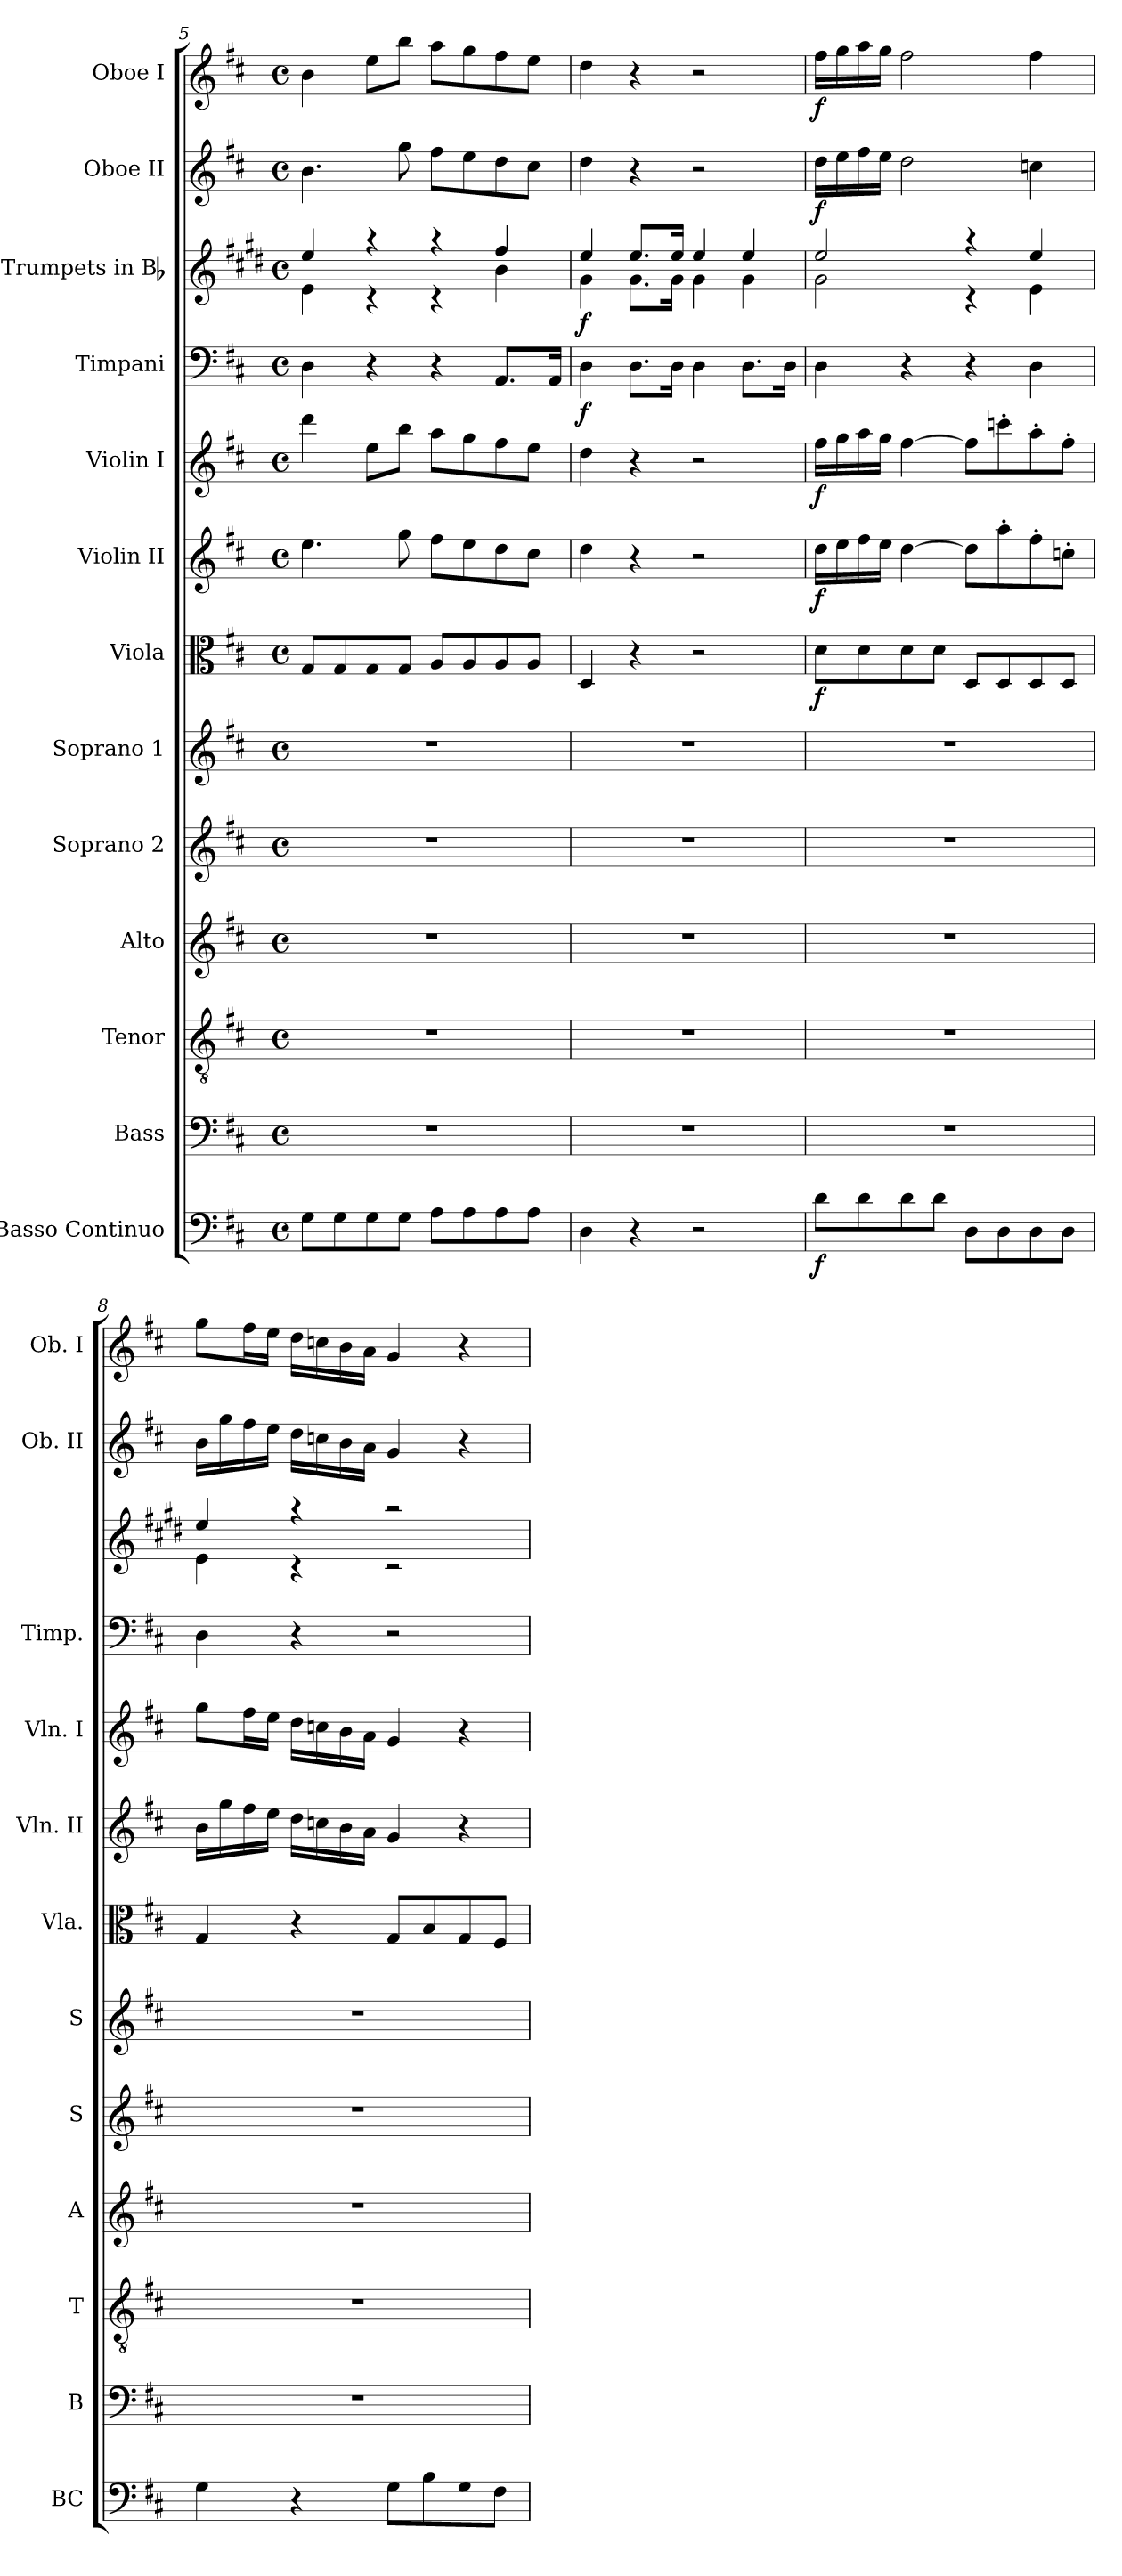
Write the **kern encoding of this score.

**kern	**dynam	**kern	**kern	**kern	**kern	**kern	**kern	**dynam	**kern	**dynam	**kern	**dynam	**kern	**dynam	**kern	**dynam	**kern	**dynam	**kern	**dynam
*part13	*part13	*part12	*part11	*part10	*part9	*part8	*part7	*part7	*part6	*part6	*part5	*part5	*part4	*part4	*part3	*part3	*part2	*part2	*part1	*part1
*staff13	*staff13	*staff12	*staff11	*staff10	*staff9	*staff8	*staff7	*staff7	*staff6	*staff6	*staff5	*staff5	*staff4	*staff4	*staff3	*staff3	*staff2	*staff2	*staff1	*staff1
*I"Basso Continuo	*	*I"Bass	*I"Tenor	*I"Alto	*I"Soprano 2	*I"Soprano 1	*I"Viola	*	*I"Violin II	*	*I"Violin I	*	*I"Timpani	*	*I"Trumpets in Bb	*	*I"Oboe II	*	*I"Oboe I	*
*I'BC	*	*I'B	*I'T	*I'A	*I'S	*I'S	*I'Vla.	*	*I'Vln. II	*	*I'Vln. I	*	*I'Timp.	*	*	*	*I'Ob. II	*	*I'Ob. I	*
*clefF4	*	*clefF4	*clefGv2	*clefG2	*clefG2	*clefG2	*clefC3	*	*clefG2	*	*clefG2	*	*clefF4	*	*clefG2	*	*clefG2	*	*clefG2	*
*	*	*	*	*	*	*	*	*	*	*	*	*	*	*	*ITrd1c2	*	*	*	*	*
*k[f#c#]	*	*k[f#c#]	*k[f#c#]	*k[f#c#]	*k[f#c#]	*k[f#c#]	*k[f#c#]	*	*k[f#c#]	*	*k[f#c#]	*	*k[f#c#]	*	*k[f#c#]	*	*k[f#c#]	*	*k[f#c#]	*
*D:	*	*D:	*D:	*D:	*D:	*D:	*D:	*	*D:	*	*D:	*	*D:	*	*D:	*	*D:	*	*D:	*
*M4/4	*	*M4/4	*M4/4	*M4/4	*M4/4	*M4/4	*M4/4	*	*M4/4	*	*M4/4	*	*M4/4	*	*M4/4	*	*M4/4	*	*M4/4	*
*met(c)	*	*met(c)	*met(c)	*met(c)	*met(c)	*met(c)	*met(c)	*	*met(c)	*	*met(c)	*	*met(c)	*	*met(c)	*	*met(c)	*	*met(c)	*
=5	=5	=5	=5	=5	=5	=5	=5	=5	=5	=5	=5	=5	=5	=5	=5	=5	=5	=5	=5	=5
*	*	*	*	*	*	*	*	*	*	*	*	*	*	*	*^	*	*	*	*	*
8G\L	.	1r	1r	1r	1r	1r	8G/L	.	4.ee\	.	4ddd\	.	4D\	.	4dd/	4d\	.	4.b\	.	4b\	.
8G\	.	.	.	.	.	.	8G/	.	.	.	.	.	.	.	.	.	.	.	.	.	.
8G\	.	.	.	.	.	.	8G/	.	.	.	8ee\L	.	4r	.	4raa	4rc	.	.	.	8ee\L	.
8G\J	.	.	.	.	.	.	8G/J	.	8gg\	.	8bb\J	.	.	.	.	.	.	8gg\	.	8bb\J	.
8A\L	.	.	.	.	.	.	8A/L	.	8ff#\L	.	8aa\L	.	4r	.	4raa	4rc	.	8ff#\L	.	8aa\L	.
8A\	.	.	.	.	.	.	8A/	.	8ee\	.	8gg\	.	.	.	.	.	.	8ee\	.	8gg\	.
8A\	.	.	.	.	.	.	8A/	.	8dd\	.	8ff#\	.	8.AA/L	.	4ee/	4a\	.	8dd\	.	8ff#\	.
8A\J	.	.	.	.	.	.	8A/J	.	8cc#\J	.	8ee\J	.	.	.	.	.	.	8cc#\J	.	8ee\J	.
.	.	.	.	.	.	.	.	.	.	.	.	.	16AA/Jk	.	.	.	.	.	.	.	.
=6	=6	=6	=6	=6	=6	=6	=6	=6	=6	=6	=6	=6	=6	=6	=6	=6	=6	=6	=6	=6	=6
!	!	!	!	!	!	!	!	!	!	!	!	!	!	!LO:DY:b	!	!	!LO:DY:b	!	!	!	!
4D\	.	1r	1r	1r	1r	1r	4D/	.	4dd\	.	4dd\	.	4D\	f	4dd/	4f#\	f	4dd\	.	4dd\	.
4r	.	.	.	.	.	.	4r	.	4r	.	4r	.	8.D\L	.	8.dd/L	8.f#\L	.	4r	.	4r	.
.	.	.	.	.	.	.	.	.	.	.	.	.	16D\Jk	.	16dd/Jk	16f#\Jk	.	.	.	.	.
2r	.	.	.	.	.	.	2r	.	2r	.	2r	.	4D\	.	4dd/	4f#\	.	2r	.	2r	.
.	.	.	.	.	.	.	.	.	.	.	.	.	8.D\L	.	4dd/	4f#\	.	.	.	.	.
.	.	.	.	.	.	.	.	.	.	.	.	.	16D\Jk	.	.	.	.	.	.	.	.
!!LO:LB:g=z
=7	=7	=7	=7	=7	=7	=7	=7	=7	=7	=7	=7	=7	=7	=7	=7	=7	=7	=7	=7	=7	=7
!	!LO:DY:b	!	!	!	!	!	!	!LO:DY:b	!	!LO:DY:b	!	!LO:DY:b	!	!	!	!	!	!	!LO:DY:b	!	!LO:DY:b
8d\L	f	1r	1r	1r	1r	1r	8d\L	f	16dd\LL	f	16ff#\LL	f	4D\	.	2dd/	2f#\	.	16dd\LL	f	16ff#\LL	f
.	.	.	.	.	.	.	.	.	16ee\	.	16gg\	.	.	.	.	.	.	16ee\	.	16gg\	.
8d\	.	.	.	.	.	.	8d\	.	16ff#\	.	16aa\	.	.	.	.	.	.	16ff#\	.	16aa\	.
.	.	.	.	.	.	.	.	.	16ee\JJ	.	16gg\JJ	.	.	.	.	.	.	16ee\JJ	.	16gg\JJ	.
8d\	.	.	.	.	.	.	8d\	.	[4dd\	.	[4ff#\	.	4r	.	.	.	.	2dd\	.	2ff#\	.
8d\J	.	.	.	.	.	.	8d\J	.	.	.	.	.	.	.	.	.	.	.	.	.	.
8D\L	.	.	.	.	.	.	8D/L	.	8dd\L]	.	8ff#\L]	.	4r	.	4raa	4rc	.	.	.	.	.
8D\	.	.	.	.	.	.	8D/	.	8aa'>\	.	8cccn'>\	.	.	.	.	.	.	.	.	.	.
8D\	.	.	.	.	.	.	8D/	.	8ff#'>\	.	8aa'>\	.	4D\	.	4dd/	4d\	.	4ccn\	.	4ff#\	.
8D\J	.	.	.	.	.	.	8D/J	.	8ccn'>\J	.	8ff#'>\J	.	.	.	.	.	.	.	.	.	.
=8	=8	=8	=8	=8	=8	=8	=8	=8	=8	=8	=8	=8	=8	=8	=8	=8	=8	=8	=8	=8	=8
4G\	.	1r	1r	1r	1r	1r	4G/	.	16b\LL	.	8gg\L	.	4D\	.	4dd/	4d\	.	16b\LL	.	8gg\L	.
.	.	.	.	.	.	.	.	.	16gg\	.	.	.	.	.	.	.	.	16gg\	.	.	.
.	.	.	.	.	.	.	.	.	16ff#\	.	16ff#\L	.	.	.	.	.	.	16ff#\	.	16ff#\L	.
.	.	.	.	.	.	.	.	.	16ee\JJ	.	16ee\JJ	.	.	.	.	.	.	16ee\JJ	.	16ee\JJ	.
4r	.	.	.	.	.	.	4r	.	16dd\LL	.	16dd\LL	.	4r	.	4raa	4rc	.	16dd\LL	.	16dd\LL	.
.	.	.	.	.	.	.	.	.	16ccn\	.	16ccn\	.	.	.	.	.	.	16ccn\	.	16ccn\	.
.	.	.	.	.	.	.	.	.	16b\	.	16b\	.	.	.	.	.	.	16b\	.	16b\	.
.	.	.	.	.	.	.	.	.	16a\JJ	.	16a\JJ	.	.	.	.	.	.	16a\JJ	.	16a\JJ	.
8G\L	.	.	.	.	.	.	8G/L	.	4g/	.	4g/	.	2r	.	2raa	2rc	.	4g/	.	4g/	.
8B\	.	.	.	.	.	.	8B/	.	.	.	.	.	.	.	.	.	.	.	.	.	.
8G\	.	.	.	.	.	.	8G/	.	4r	.	4r	.	.	.	.	.	.	4r	.	4r	.
8F#\J	.	.	.	.	.	.	8F#/J	.	.	.	.	.	.	.	.	.	.	.	.	.	.
*	*	*	*	*	*	*	*	*	*	*	*	*	*	*	*v	*v	*	*	*	*	*
=	=	=	=	=	=	=	=	=	=	=	=	=	=	=	=	=	=	=	=	=
*-	*-	*-	*-	*-	*-	*-	*-	*-	*-	*-	*-	*-	*-	*-	*-	*-	*-	*-	*-	*-
